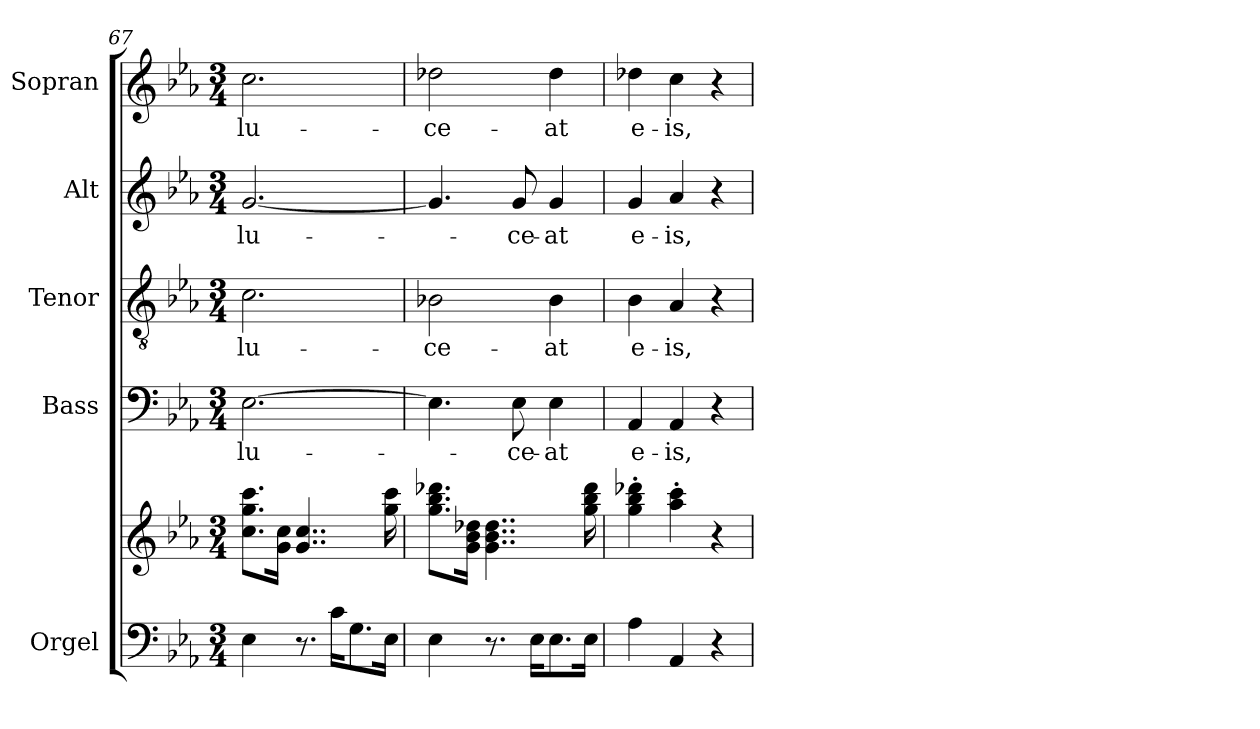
**kern	**kern	**kern	**text	**kern	**text	**kern	**text	**kern	**text
*part5	*part5	*part4	*part4	*part3	*part3	*part2	*part2	*part1	*part1
*staff6	*staff5	*staff4	*staff4	*staff3	*staff3	*staff2	*staff2	*staff1	*staff1
*I"Orgel	*	*I"Bass	*	*I"Tenor	*	*I"Alt	*	*I"Sopran	*
*I'Org.	*	*I'B.	*	*I'T.	*	*I'A.	*	*I'S.	*
*clefF4	*clefG2	*clefF4	*	*clefGv2	*	*clefG2	*	*clefG2	*
*k[b-e-a-]	*k[b-e-a-]	*k[b-e-a-]	*	*k[b-e-a-]	*	*k[b-e-a-]	*	*k[b-e-a-]	*
*E-:	*E-:	*E-:	*	*E-:	*	*E-:	*	*E-:	*
*M3/4	*M3/4	*M3/4	*	*M3/4	*	*M3/4	*	*M3/4	*
=67	=67	=67	=67	=67	=67	=67	=67	=67	=67
!	!	!	!LO:LY:b	!	!LO:LY:b	!	!LO:LY:b	!	!LO:LY:b
4E-\	8.cc\ 8.gg\ 8.ccc\L	[2.E-\	lu-	2.c\	lu-	[2.g/	lu-	2.cc\	lu-
.	16g\ 16cc\Jk	.	.	.	.	.	.	.	.
8.r	4..g/ 4..cc/	.	.	.	.	.	.	.	.
16c\KL	.	.	.	.	.	.	.	.	.
8.G\	.	.	.	.	.	.	.	.	.
16E-\Jk	16gg\ 16ccc\	.	.	.	.	.	.	.	.
=68	=68	=68	=68	=68	=68	=68	=68	=68	=68
!	!	!	!	!	!LO:LY:b	!	!	!	!LO:LY:b
4E-\	8.gg\ 8.bb-\ 8.ddd-X\L	4.E-\]	.	2B-X\	-ce-	4.g/]	.	2dd-X\	-ce-
.	16g\ 16b-\ 16dd-X\Jk	.	.	.	.	.	.	.	.
8.r	4..g\ 4..b-\ 4..dd-\	.	.	.	.	.	.	.	.
!	!	!	!LO:LY:b	!	!	!	!LO:LY:b	!	!
.	.	8E-\	-ce-	.	.	8g/	-ce-	.	.
16E-\KL	.	.	.	.	.	.	.	.	.
!	!	!	!LO:LY:b	!	!LO:LY:b	!	!LO:LY:b	!	!LO:LY:b
8.E-\	.	4E-\	-at	4B-\	-at	4g/	-at	4dd-\	-at
16E-\Jk	16gg\ 16bb-\ 16ddd-\	.	.	.	.	.	.	.	.
=69	=69	=69	=69	=69	=69	=69	=69	=69	=69
!	!	!	!LO:LY:b	!	!LO:LY:b	!	!LO:LY:b	!	!LO:LY:b
4A-\	4gg\'> 4bb-\'> 4ddd-X\'>	4AA-/	e-	4B-\	e-	4g/	e-	4dd-X\	e-
!	!	!	!LO:LY:b	!	!LO:LY:b	!	!LO:LY:b	!	!LO:LY:b
4AA-/	4aa-\'> 4ccc\'>	4AA-/	-is,	4A-/	-is,	4a-/	-is,	4cc\	-is,
4r	4r	4r	.	4r	.	4r	.	4r	.
=	=	=	=	=	=	=	=	=	=
*-	*-	*-	*-	*-	*-	*-	*-	*-	*-
